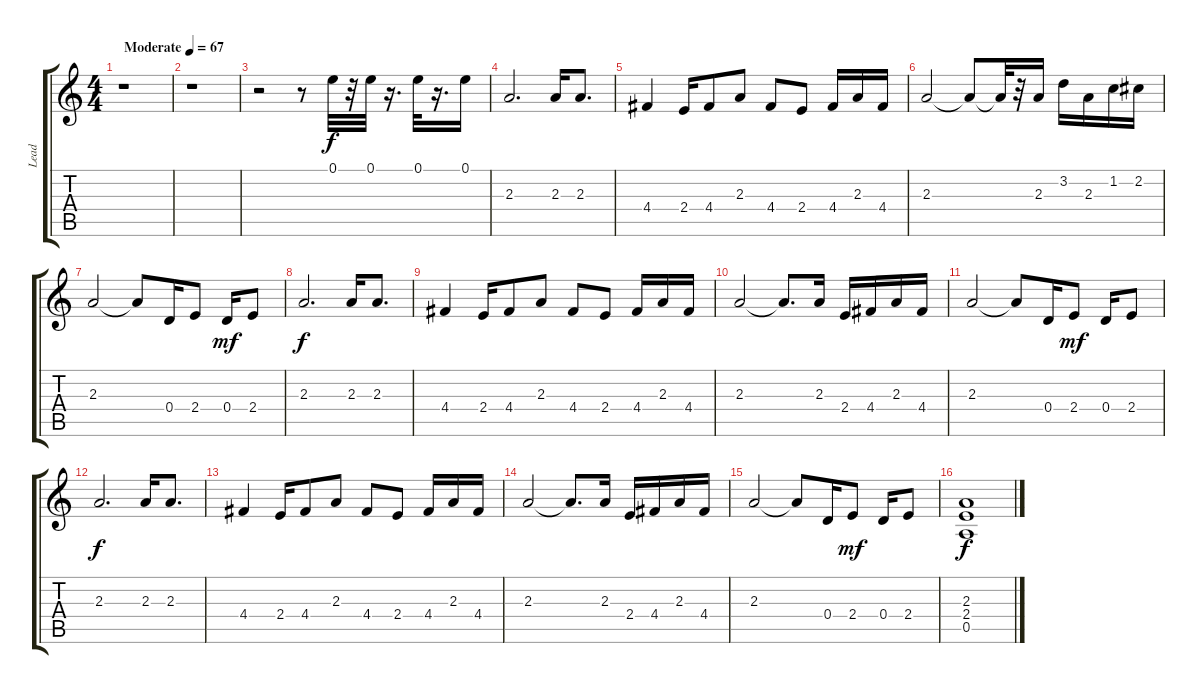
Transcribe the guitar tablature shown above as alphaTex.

\track ("Lead" "Lead") {instrument electricguitarclean}
\staff {score tabs}
\tuning (E4 B3 G3 D3 A2 E2) {hide}
\ts (4 4)
\tempo (67 "Moderate")
\clef g2
\ks c
r.1{dy f instrument electricguitarclean} |
r.1 |
r.2 r.8 0.1.32 r.32 0.1.32 r.16{d} 0.1.32 r.16{d} 0.1.16 |
2.3.2{d} 2.3.16 2.3.8{d} |
4.4.4 2.4.16 4.4.8 2.3.8 4.4.8 2.4.8 4.4.16 2.3.16 4.4.16 |
2.3.2 2.3{t}.8 2.3{t}.32 r.32 2.3.16 3.2.16 2.3.16 1.2.16 2.2.16 |
2.3.2 2.3{t}.8 0.4.16 2.4.8 0.4.16{dy mf} 2.4.8 |
2.3.2{d dy f} 2.3.16 2.3.8{d} |
4.4.4 2.4.16 4.4.8 2.3.8 4.4.8 2.4.8 4.4.16 2.3.16 4.4.16 |
2.3.2 2.3{t}.8{d} 2.3.16 2.4.16 4.4.16 2.3.16 4.4.16 |
2.3.2 2.3{t}.8 0.4.16 2.4.8{dy mf} 0.4.16 2.4.8 |
2.3.2{d dy f} 2.3.16 2.3.8{d} |
4.4.4 2.4.16 4.4.8 2.3.8 4.4.8 2.4.8 4.4.16 2.3.16 4.4.16 |
2.3.2 2.3{t}.8{d} 2.3.16 2.4.16 4.4.16 2.3.16 4.4.16 |
2.3.2 2.3{t}.8 0.4.16 2.4.8{dy mf} 0.4.16 2.4.8 |
(2.3 2.4 0.5).1{dy f}
